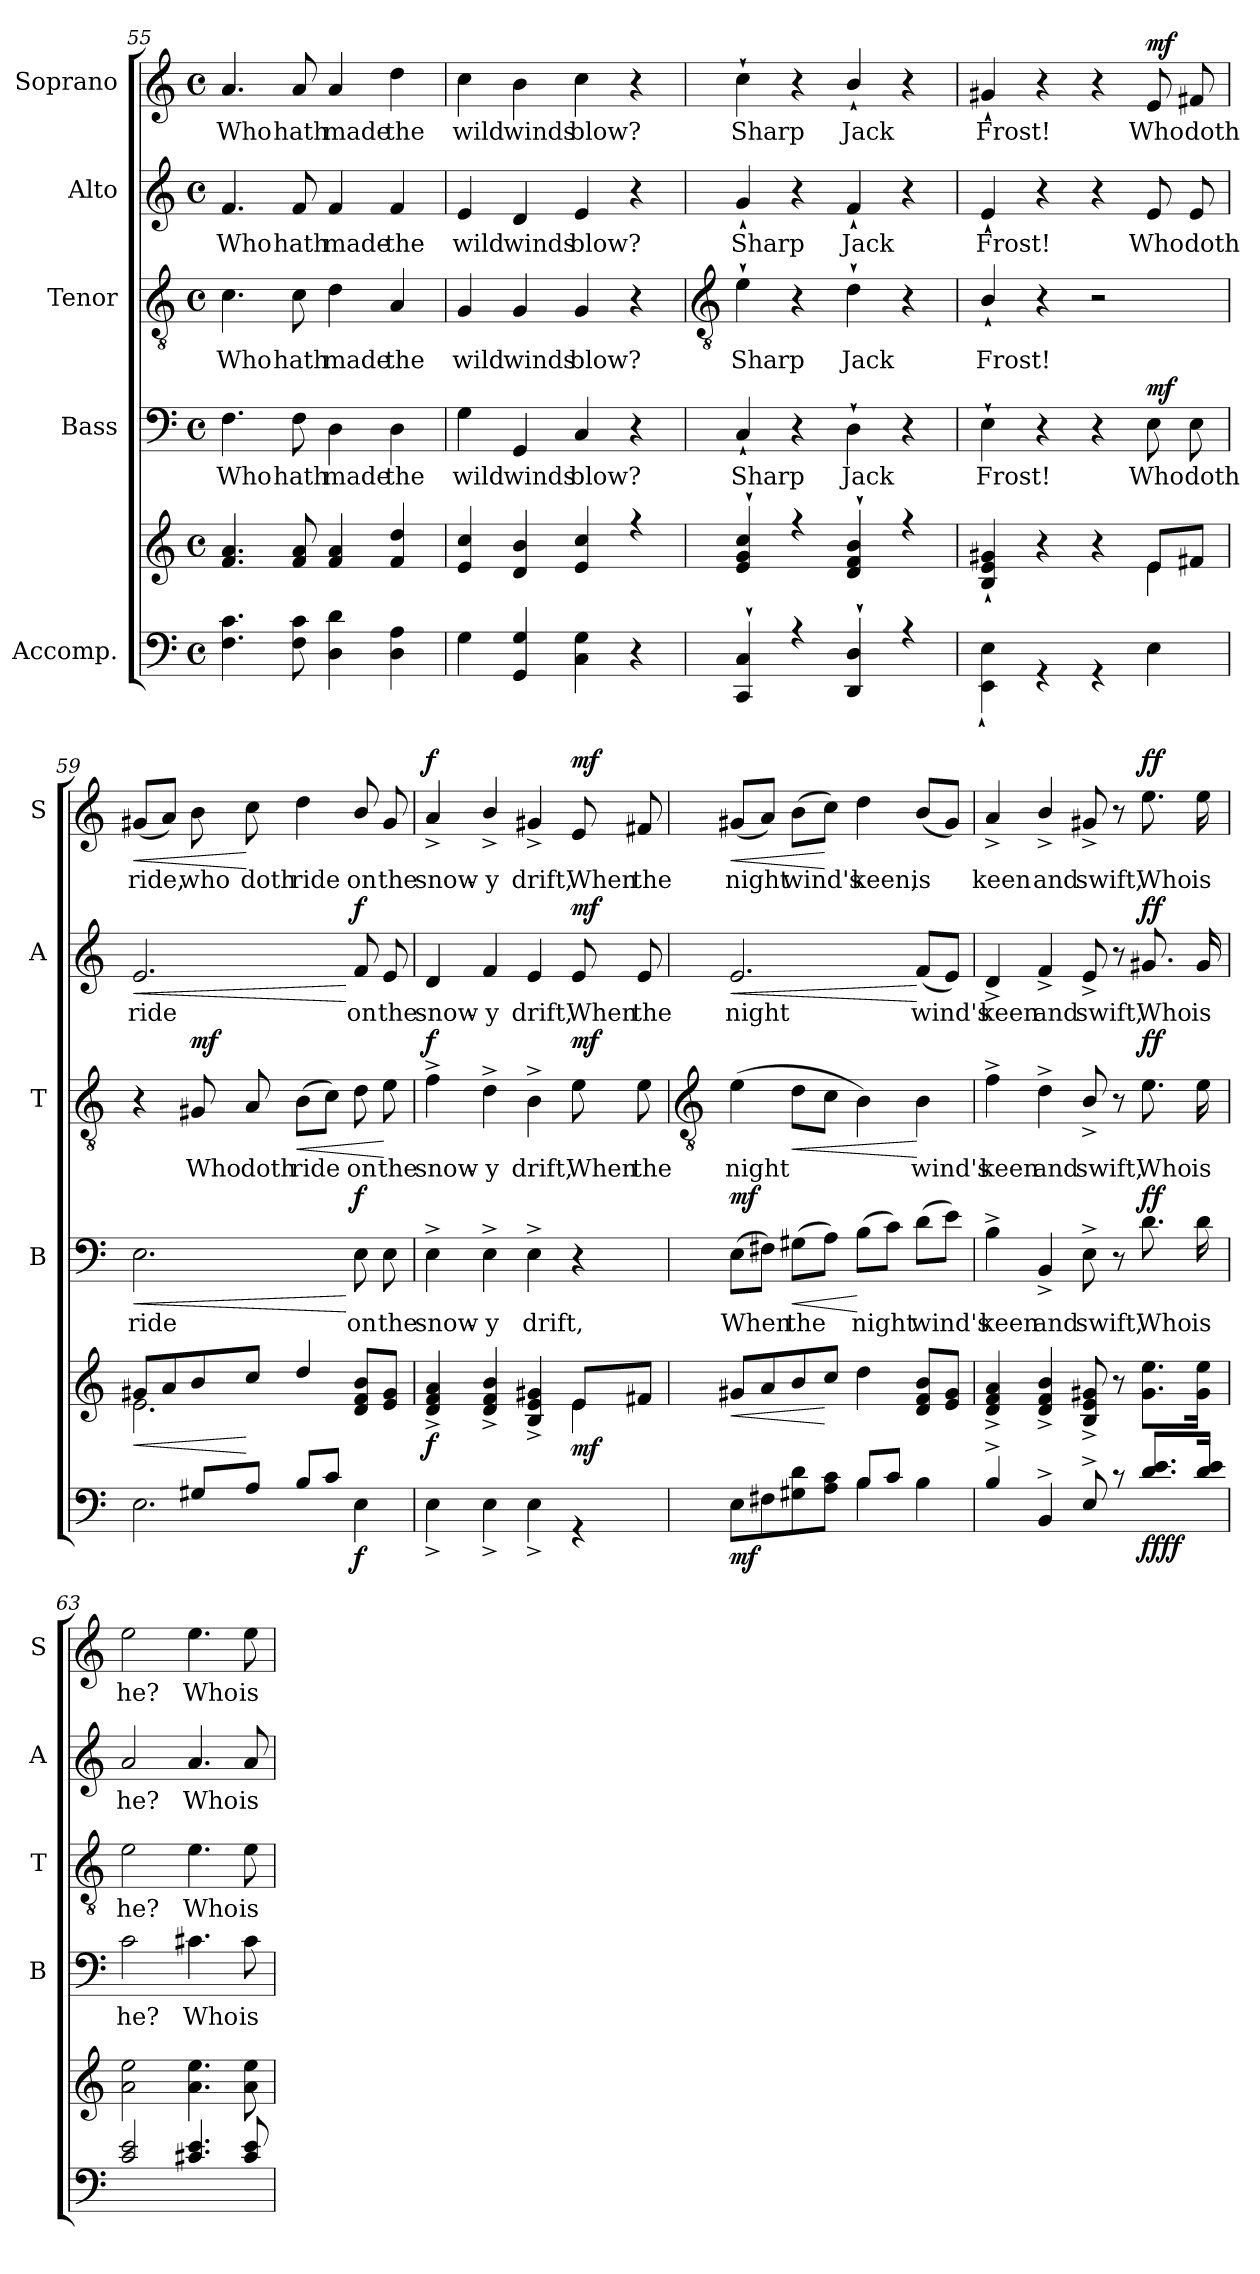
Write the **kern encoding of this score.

**kern	**kern	**dynam	**kern	**text	**dynam	**kern	**text	**dynam	**kern	**text	**dynam	**kern	**text	**dynam
*part5	*part5	*part5	*part4	*part4	*part4	*part3	*part3	*part3	*part2	*part2	*part2	*part1	*part1	*part1
*staff6	*staff5	*staff5/6	*staff4	*staff4	*staff4	*staff3	*staff3	*staff3	*staff2	*staff2	*staff2	*staff1	*staff1	*staff1
*I"Accomp.	*	*	*I"Bass	*	*	*I"Tenor	*	*	*I"Alto	*	*	*I"Soprano	*	*
*	*	*	*I'B	*	*	*I'T	*	*	*I'A	*	*	*I'S	*	*
*clefF4	*clefG2	*	*clefF4	*	*	*clefGv2	*	*	*clefG2	*	*	*clefG2	*	*
*k[]	*k[]	*	*k[]	*	*	*k[]	*	*	*k[]	*	*	*k[]	*	*
*C:	*C:	*	*C:	*	*	*C:	*	*	*C:	*	*	*C:	*	*
*M4/4	*M4/4	*	*M4/4	*	*	*M4/4	*	*	*M4/4	*	*	*M4/4	*	*
*met(c)	*met(c)	*	*met(c)	*	*	*met(c)	*	*	*met(c)	*	*	*met(c)	*	*
=55	=55	=55	=55	=55	=55	=55	=55	=55	=55	=55	=55	=55	=55	=55
*	*^	*	*	*	*	*	*	*	*	*	*	*	*	*
!	!	!	!	!	!LO:LY:b	!	!	!LO:LY:b	!	!	!LO:LY:b	!	!	!LO:LY:b	!
4.F 4.c	4.f 4.a	1ryy	.	4.F	Who	.	4.c	Who	.	4.f	Who	.	4.a	Who	.
!	!	!	!	!	!LO:LY:b	!	!	!LO:LY:b	!	!	!LO:LY:b	!	!	!LO:LY:b	!
8F 8c	8f 8a	.	.	8F	hath	.	8c	hath	.	8f	hath	.	8a	hath	.
!	!	!	!	!	!LO:LY:b	!	!	!LO:LY:b	!	!	!LO:LY:b	!	!	!LO:LY:b	!
4D 4d	4f 4a	.	.	4D	made	.	4d	made	.	4f	made	.	4a	made	.
!	!	!	!	!	!LO:LY:b	!	!	!LO:LY:b	!	!	!LO:LY:b	!	!	!LO:LY:b	!
4D 4A	4f 4dd	.	.	4D	the	.	4A	the	.	4f	the	.	4dd	the	.
=56	=56	=56	=56	=56	=56	=56	=56	=56	=56	=56	=56	=56	=56	=56	=56
!	!	!	!	!	!LO:LY:b	!	!	!LO:LY:b	!	!	!LO:LY:b	!	!	!LO:LY:b	!
4G	4e 4cc	1ryy	.	4G	wild	.	4G	wild	.	4e	wild	.	4cc	wild	.
!	!	!	!	!	!LO:LY:b	!	!	!LO:LY:b	!	!	!LO:LY:b	!	!	!LO:LY:b	!
4GG 4G	4d 4b	.	.	4GG	winds	.	4G	winds	.	4d	winds	.	4b	winds	.
!	!	!	!	!	!LO:LY:b	!	!	!LO:LY:b	!	!	!LO:LY:b	!	!	!LO:LY:b	!
4C 4G	4e 4cc	.	.	4C	blow?	.	4G	blow?	.	4e	blow?	.	4cc	blow?	.
4r	4r	.	.	4r	.	.	4r	.	.	4r	.	.	4r	.	.
!!LO:LB:g=z
=57	=57	=57	=57	=57	=57	=57	=57	=57	=57	=57	=57	=57	=57	=57	=57
*	*	*	*	*	*	*	*clefGv2	*	*	*	*	*	*	*	*
*^	*	*	*	*	*	*	*	*	*	*	*	*	*	*	*
!	!	!	!	!	!	!LO:LY:b	!	!	!LO:LY:b	!	!	!LO:LY:b	!	!	!LO:LY:b	!
4CC` 4C`	1ryy	4e` 4g` 4cc`	1ryy	.	4C`	Sharp	.	4e`	Sharp	.	4g`	Sharp	.	4cc`	Sharp	.
4r	.	4r	.	.	4r	.	.	4r	.	.	4r	.	.	4r	.	.
!	!	!	!	!	!	!LO:LY:b	!	!	!LO:LY:b	!	!	!LO:LY:b	!	!	!LO:LY:b	!
4DD` 4D`	.	4d` 4f` 4b`	.	.	4D`	Jack	.	4d`	Jack	.	4f`	Jack	.	4b`/	Jack	.
4r	.	4r	.	.	4r	.	.	4r	.	.	4r	.	.	4r	.	.
=58	=58	=58	=58	=58	=58	=58	=58	=58	=58	=58	=58	=58	=58	=58	=58	=58
!	!	!	!	!	!	!LO:LY:b	!	!	!LO:LY:b	!	!	!LO:LY:b	!	!	!LO:LY:b	!
1ryy	4EE` 4E`	4B` 4e` 4g#X`	2.ryy	.	4E`	Frost!	.	4B`/	Frost!	.	4e`	Frost!	.	4g#X`	Frost!	.
.	4r	4r	.	.	4r	.	.	4r	.	.	4r	.	.	4r	.	.
.	4r	4r	.	.	4r	.	.	2r	.	.	4r	.	.	4r	.	.
!	!	!	!	!LO:DY:b=2	!	!LO:LY:b	!	!	!	!	!	!LO:LY:b	!	!	!LO:LY:b	!
!	!	!	!	!LO:DY:n=1:b	!	!	!LO:DY:b	!	!	!	!	!	!	!	!	!LO:DY:b
.	4E	8eL	4e\	mf mf	8E	Who	mf	.	.	.	8e	Who	.	8e	Who	mf
!	!	!	!	!	!	!LO:LY:b	!	!	!	!	!	!LO:LY:b	!	!	!LO:LY:b	!
.	.	8f#XJ	.	.	8E	doth	.	.	.	.	8e	doth	.	8f#X	doth	.
=59	=59	=59	=59	=59	=59	=59	=59	=59	=59	=59	=59	=59	=59	=59	=59	=59
!	!	!	!	!LO:HP:b	!	!LO:LY:b	!LO:HP:b	!	!	!	!	!LO:LY:b	!LO:HP:b	!	!LO:LY:b	!LO:HP:b
4ryy	2.E	8g#XL	2.e\	<	2.E	ride	<	4r	.	.	2.e	ride	<	(<8g#XL	ride,	<
.	.	8a	.	.	.	.	.	.	.	.	.	.	.	8aJ)	.	.
!	!	!	!	!	!	!	!	!	!LO:LY:b	!LO:DY:b	!	!	!	!	!LO:LY:b	!
8G#XL	.	8b	.	.	.	.	.	8G#X	Who	mf	.	.	.	8b	who	.
!	!	!	!	!	!	!	!	!	!LO:LY:b	!	!	!	!	!	!LO:LY:b	!
8AJ	.	8ccJ	.	[	.	.	.	8A	doth	.	.	.	.	8cc	doth	[
!	!	!	!	!	!	!	!	!	!LO:LY:b	!LO:HP:b	!	!	!	!	!LO:LY:b	!
8BL	.	4dd	.	.	.	.	.	(>8BL	ride	<	.	.	.	4dd	ride	.
8cJ	.	.	.	.	.	.	.	8cJ)	.	.	.	.	.	.	.	.
!	!	!	!	!LO:DY:b=2	!	!LO:LY:b	!LO:DY:n=1:b	!	!LO:LY:b	!	!	!LO:LY:b	!LO:DY:n=1:b	!	!LO:LY:b	!
4ryy	4E	8d/ 8f/ 8b/L	4ryy	f	8E	on	[ f	8d	on	.	8f	on	[ f	8b/	on	.
!	!	!	!	!	!	!LO:LY:b	!	!	!LO:LY:b	!	!	!LO:LY:b	!	!	!LO:LY:b	!
.	.	8e 8g#J	.	.	8E	the	.	8e	the	[	8e	the	.	8g#	the	.
=60	=60	=60	=60	=60	=60	=60	=60	=60	=60	=60	=60	=60	=60	=60	=60	=60
!	!	!	!	!LO:DY:b	!	!LO:LY:b	!	!	!LO:LY:b	!LO:DY:b	!	!LO:LY:b	!	!	!LO:LY:b	!LO:DY:b
1ryy	4E^	4d^ 4f^ 4a^	2.ryy	f	4E^	snow-	.	4f^	snow-	f	4d	snow-	.	4a^	snow-	f
!	!	!	!	!	!	!LO:LY:b	!	!	!LO:LY:b	!	!	!LO:LY:b	!	!	!LO:LY:b	!
.	4E^	4d/^ 4f/^ 4b/^	.	.	4E^	-y	.	4d^	-y	.	4f	-y	.	4b^/	-y	.
!	!	!	!	!	!	!LO:LY:b	!	!	!LO:LY:b	!	!	!LO:LY:b	!	!	!LO:LY:b	!
.	4E^	4B^ 4e^ 4g#X^	.	.	4E^	drift,	.	4B^	drift,	.	4e	drift,	.	4g#X^	drift,	.
!	!	!	!	!LO:DY:b	!	!	!	!	!LO:LY:b	!LO:DY:b	!	!LO:LY:b	!LO:DY:b	!	!LO:LY:b	!LO:DY:b
.	4r	8eL	4e\	mf	4r	.	.	8e	When	mf	8e	When	mf	8e	When	mf
!	!	!	!	!	!	!	!	!	!LO:LY:b	!	!	!LO:LY:b	!	!	!LO:LY:b	!
.	.	8f#XJ	.	.	.	.	.	8e	the	.	8e	the	.	8f#X	the	.
*	*	*v	*v	*	*	*	*	*	*	*	*	*	*	*	*	*
!!LO:LB:g=z
=61	=61	=61	=61	=61	=61	=61	=61	=61	=61	=61	=61	=61	=61	=61	=61
*	*	*	*	*	*	*	*clefGv2	*	*	*	*	*	*	*	*
!	!	!	!LO:HP:b	!	!LO:LY:b	!	!	!LO:LY:b	!	!	!LO:LY:b	!LO:HP:b	!	!LO:LY:b	!LO:HP:b
!	!	!	!LO:DY:n=1:b=2	!	!	!LO:DY:b	!	!	!	!	!	!	!	!	!
2ryy	8EL	8g#XL	< mf	(>8EL	When	mf	(>4e	night	.	2.e	night	<	(<8g#XL	night	<
.	8F#X	8a	.	8F#XJ)	.	.	.	.	.	.	.	.	8aJ)	.	.
!	!	!	!	!	!LO:LY:b	!LO:HP:b	!	!	!LO:HP:b	!	!	!	!	!LO:LY:b	!
.	8G#X 8d	8b	.	(>8G#XL	the	<	8dL	.	<	.	.	.	(>8bL	wind's	.
.	8A 8cJ	8ccJ	[	8AJ)	.	.	8cJ	.	.	.	.	.	8ccJ)	.	[
!	!	!	!	!	!LO:LY:b	!	!	!	!	!	!	!	!	!LO:LY:b	!
8B/L	4B	4dd	.	(>8BL	night	[	4B)	.	.	.	.	.	4dd	keen,	.
8c/J	.	.	.	8cJ)	.	.	.	.	.	.	.	.	.	.	.
!	!	!	!	!	!LO:LY:b	!	!	!LO:LY:b	!	!	!LO:LY:b	!	!	!LO:LY:b	!
4ryy	4B	8d 8f 8bL	.	(>8dL	wind's	.	4B	wind's	[	(<8fL	wind's	[	(<8bL	is	.
.	.	8e 8g#J	.	8eJ)	.	.	.	.	.	8eJ)	.	.	8g#J)	.	.
=62	=62	=62	=62	=62	=62	=62	=62	=62	=62	=62	=62	=62	=62	=62	=62
!	!	!	!	!	!LO:LY:b	!	!	!LO:LY:b	!	!	!LO:LY:b	!	!	!LO:LY:b	!
4B^	1ryy	4d^ 4f^ 4a^	.	4B^	keen	.	4f^	keen	.	4d^	keen	.	4a^	keen	.
!	!	!	!	!	!LO:LY:b	!	!	!LO:LY:b	!	!	!LO:LY:b	!	!	!LO:LY:b	!
4BB^/	.	4d/^ 4f/^ 4b/^	.	4BB^/	and	.	4d^\	and	.	4f^/	and	.	4b^/	and	.
!	!	!	!	!	!LO:LY:b	!	!	!LO:LY:b	!	!	!LO:LY:b	!	!	!LO:LY:b	!
8E^	.	8B^ 8e^ 8g#X^	.	8E^	swift,	.	8B^/	swift,	.	8e^	swift,	.	8g#X^	swift,	.
8r	.	8r	.	8r	.	.	8r	.	.	8r	.	.	8r	.	.
!	!	!	!LO:DY:b=2	!	!LO:LY:b	!	!	!LO:LY:b	!	!	!LO:LY:b	!	!	!LO:LY:b	!
!	!	!	!LO:DY:n=1:b	!	!	!LO:DY:b	!	!	!LO:DY:b	!	!	!LO:DY:b	!	!	!LO:DY:b
8.d 8.eL	.	8.g# 8.eeL	ff ff	8.d	Who	ff	8.e	Who	ff	8.g#X	Who	ff	8.ee	Who	ff
!	!	!	!	!	!LO:LY:b	!	!	!LO:LY:b	!	!	!LO:LY:b	!	!	!LO:LY:b	!
16d 16eJ	.	16g# 16eeJ	.	16d	is	.	16e	is	.	16g#	is	.	16ee	is	.
=63	=63	=63	=63	=63	=63	=63	=63	=63	=63	=63	=63	=63	=63	=63	=63
!	!	!	!	!	!LO:LY:b	!	!	!LO:LY:b	!	!	!LO:LY:b	!	!	!LO:LY:b	!
2c 2e	1ryy	2a 2ee	.	2c	he?	.	2e	he?	.	2a	he?	.	2ee	he?	.
!	!	!	!	!	!LO:LY:b	!	!	!LO:LY:b	!	!	!LO:LY:b	!	!	!LO:LY:b	!
4.c#X 4.e	.	4.a 4.ee	.	4.c#X	Who	.	4.e	Who	.	4.a	Who	.	4.ee	Who	.
!	!	!	!	!	!LO:LY:b	!	!	!LO:LY:b	!	!	!LO:LY:b	!	!	!LO:LY:b	!
8c# 8e	.	8a 8ee	.	8c#	is	.	8e	is	.	8a	is	.	8ee	is	.
*v	*v	*	*	*	*	*	*	*	*	*	*	*	*	*	*
=	=	=	=	=	=	=	=	=	=	=	=	=	=	=
*-	*-	*-	*-	*-	*-	*-	*-	*-	*-	*-	*-	*-	*-	*-
